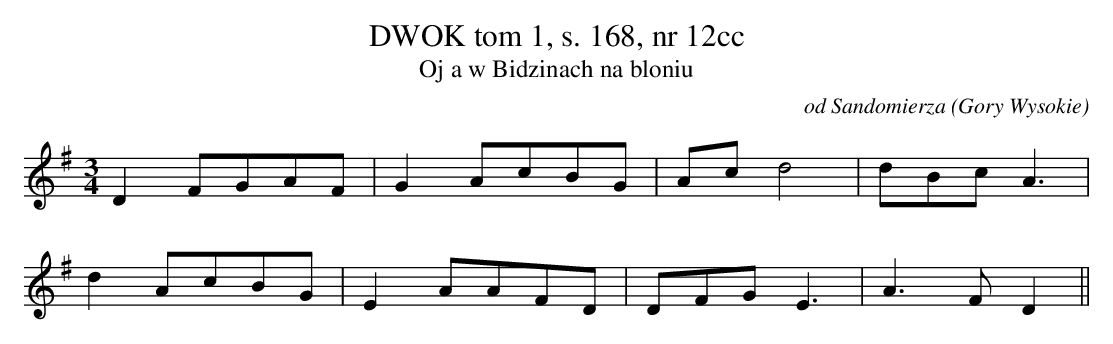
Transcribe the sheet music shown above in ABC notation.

X:1
T:DWOK tom 1, s. 168, nr 12cc
T:Oj a w Bidzinach na bloniu
O:od Sandomierza (Gory Wysokie)
M:3/4
L:1/8
K:G
D2FGAF | G2AcBG | Acd4 | dBcA3 |
d2AcBG | E2AAFD | DFGE3 | A3FD2||
